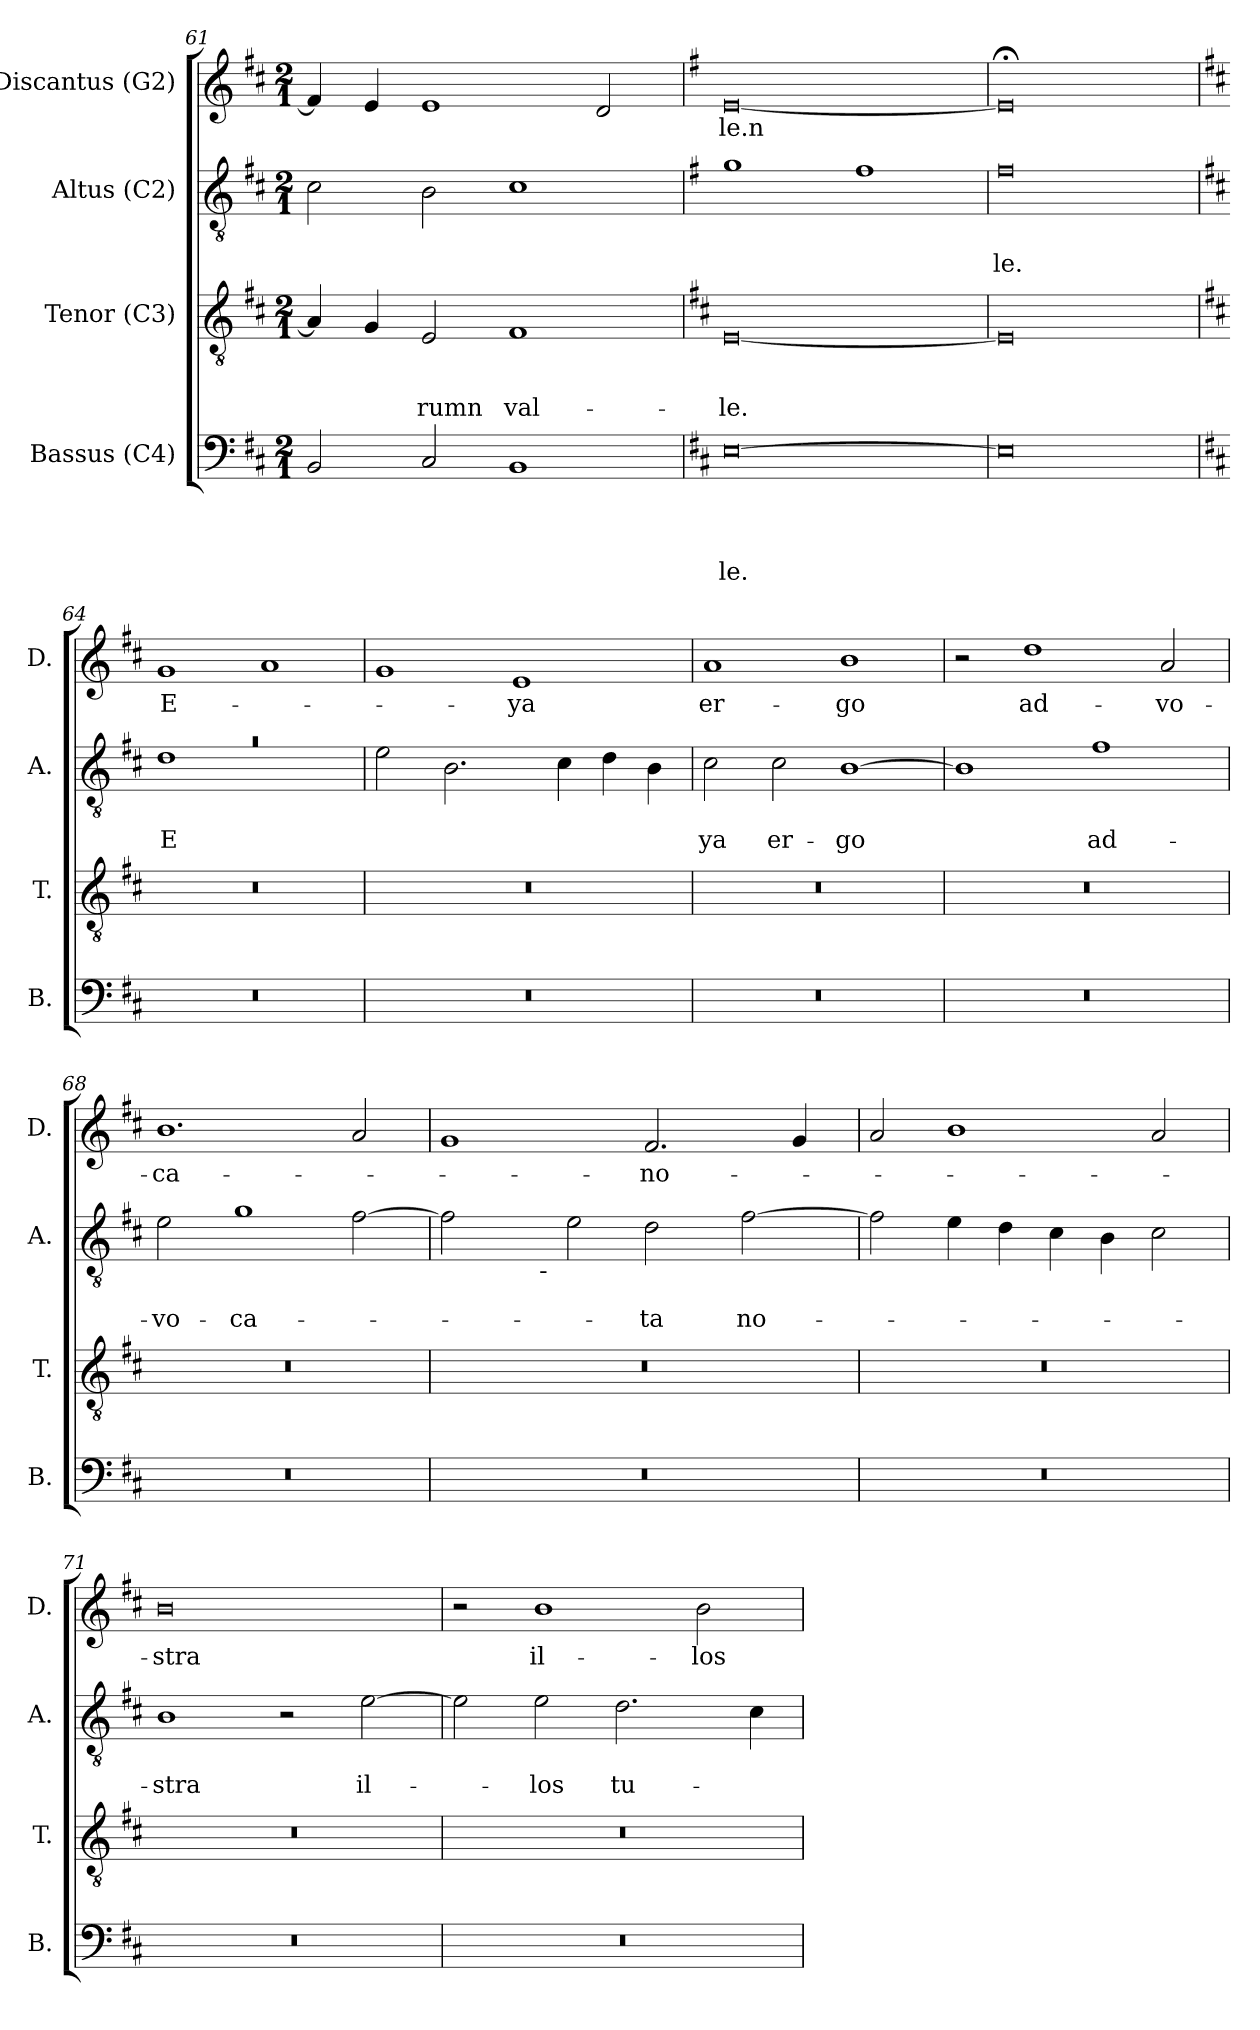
**kern	**text	**text	**text	**text	**kern	**text	**text	**text	**kern	**text	**text	**kern	**text
*part4	*part4	*part4	*part4	*part4	*part3	*part3	*part3	*part3	*part2	*part2	*part2	*part1	*part1
*staff4	*staff4	*staff4	*staff4	*staff4	*staff3	*staff3	*staff3	*staff3	*staff2	*staff2	*staff2	*staff1	*staff1
*I"Bassus (C4)	*	*	*	*	*I"Tenor (C3)	*	*	*	*I"Altus (C2)	*	*	*I"Discantus (G2)	*
*I'B.	*	*	*	*	*I'T.	*	*	*	*I'A.	*	*	*I'D.	*
*clefF4	*	*	*	*	*clefGv2	*	*	*	*clefGv2	*	*	*clefG2	*
*k[f#c#]	*	*	*	*	*k[f#c#]	*	*	*	*k[f#c#]	*	*	*k[f#c#]	*
*D:	*	*	*	*	*D:	*	*	*	*D:	*	*	*D:	*
*M2/1	*	*	*	*	*M2/1	*	*	*	*M2/1	*	*	*M2/1	*
=61	=61	=61	=61	=61	=61	=61	=61	=61	=61	=61	=61	=61	=61
2BB/	.	.	.	.	4A/]	.	.	.	2c#\	.	.	4f#/]	.
.	.	.	.	.	4G/	.	.	.	.	.	.	4e/	.
!	!	!	!	!	!	!	!	!LO:LY:b:rj	!	!	!	!	!
2C#/	.	.	.	.	2E/	.	.	-rumn	2B\	.	.	1e	.
!	!	!	!	!	!	!	!	!LO:LY:b	!	!	!	!	!
1BB	.	.	.	.	1F#	.	.	val-	1c#	.	.	.	.
.	.	.	.	.	.	.	.	.	.	.	.	2d/	.
=62	=62	=62	=62	=62	=62	=62	=62	=62	=62	=62	=62	=62	=62
*	*	*	*	*	*	*	*	*	*k[f#]	*	*	*k[f#]	*
*	*	*	*	*	*	*	*	*	*G:	*	*	*G:	*
!	!	!	!	!LO:LY:b:rj	!	!	!	!LO:LY:b	!	!	!	!	!LO:LY:b:rj
[>0E	.	.	.	-le.	[<0E	.	.	-le.	1g	.	.	[<0e	-le.n
.	.	.	.	.	.	.	.	.	1f#	.	.	.	.
=63	=63	=63	=63	=63	=63	=63	=63	=63	=63	=63	=63	=63	=63
!	!	!	!	!	!	!	!	!	!	!	!LO:LY:b:rj	!	!
0E]	.	.	.	.	0E]	.	.	.	0f#	.	-le.	0e;]	.
!!LO:PB:g=z
=64	=64	=64	=64	=64	=64	=64	=64	=64	=64	=64	=64	=64	=64
*	*	*	*	*	*	*	*	*	*k[f#c#]	*	*	*k[f#c#]	*
*	*	*	*	*	*	*	*	*	*D:	*	*	*D:	*
!	!	!	!	!	!	!	!	!	!LO:N:vis=1	!	!LO:LY:b	!	!LO:LY:b
*	*	*	*	*	*	*	*	*	*^	*	*	*	*
0r	.	.	.	.	0r	.	.	.	0ra	1d	.	E-	1g	E-
.	.	.	.	.	.	.	.	.	.	1ryy	.	.	1a	.
*	*	*	*	*	*	*	*	*	*v	*v	*	*	*	*
=65	=65	=65	=65	=65	=65	=65	=65	=65	=65	=65	=65	=65	=65
0r	.	.	.	.	0r	.	.	.	2e\	.	.	1g	.
.	.	.	.	.	.	.	.	.	2.B\	.	.	.	.
!	!	!	!	!	!	!	!	!	!	!	!	!	!LO:LY:b
.	.	.	.	.	.	.	.	.	.	.	.	1e	-ya
.	.	.	.	.	.	.	.	.	4c#\	.	.	.	.
.	.	.	.	.	.	.	.	.	4d\	.	.	.	.
.	.	.	.	.	.	.	.	.	4B\	.	.	.	.
=66	=66	=66	=66	=66	=66	=66	=66	=66	=66	=66	=66	=66	=66
!	!	!	!	!	!	!	!	!	!	!	!LO:LY:b	!	!LO:LY:b
0r	.	.	.	.	0r	.	.	.	2c#\	.	-ya	1a	er-
!	!	!	!	!	!	!	!	!	!	!	!LO:LY:b	!	!
.	.	.	.	.	.	.	.	.	2c#\	.	er-	.	.
!	!	!	!	!	!	!	!	!	!	!	!LO:LY:b	!	!LO:LY:b
.	.	.	.	.	.	.	.	.	[>1B	.	-go	1b	-go
=67	=67	=67	=67	=67	=67	=67	=67	=67	=67	=67	=67	=67	=67
0r	.	.	.	.	0r	.	.	.	1B]	.	.	2r	.
!	!	!	!	!	!	!	!	!	!	!	!	!	!LO:LY:b
.	.	.	.	.	.	.	.	.	.	.	.	1dd	ad-
!	!	!	!	!	!	!	!	!	!	!	!LO:LY:b	!	!
.	.	.	.	.	.	.	.	.	1f#	.	ad-	.	.
!	!	!	!	!	!	!	!	!	!	!	!	!	!LO:LY:b
.	.	.	.	.	.	.	.	.	.	.	.	2a/	-vo-
=68	=68	=68	=68	=68	=68	=68	=68	=68	=68	=68	=68	=68	=68
!	!	!	!	!	!	!	!	!	!	!	!LO:LY:b	!	!LO:LY:b
0r	.	.	.	.	0r	.	.	.	2e\	.	-vo-	1.b	-ca-
!	!	!	!	!	!	!	!	!	!	!	!LO:LY:b	!	!
.	.	.	.	.	.	.	.	.	1g	.	-ca-	.	.
.	.	.	.	.	.	.	.	.	[<2f#\	.	.	2a/	.
!!LO:LB:g=z
=69	=69	=69	=69	=69	=69	=69	=69	=69	=69	=69	=69	=69	=69
!	!	!	!	!	!	!	!	!	!LO:TX:a:t=-ta	!	!	!	!
*	*	*	*	*	*	*	*	*	*^	*	*	*	*
0r	.	.	.	.	0r	.	.	.	2f#\]	4ryy	.	.	1g	.
.	.	.	.	.	.	.	.	.	.	8ryy	.	.	.	.
.	.	.	.	.	.	.	.	.	.	32ryy	.	.	.	.
!	!	!	!	!	!	!	!	!	!	!LO:TX:b:t=-	!	!	!	!
.	.	.	.	.	.	.	.	.	.	1ryy	.	.	.	.
.	.	.	.	.	.	.	.	.	2e\	.	.	.	.	.
!	!	!	!	!	!	!	!	!	!	!	!	!LO:LY:b	!	!LO:LY:b
.	.	.	.	.	.	.	.	.	2d\	.	.	-ta	2.f#/	-no-
.	.	.	.	.	.	.	.	.	.	2ryy	.	.	.	.
!	!	!	!	!	!	!	!	!	!	!	!	!LO:LY:b	!	!
.	.	.	.	.	.	.	.	.	[>2f#\	.	.	no-	.	.
.	.	.	.	.	.	.	.	.	.	.	.	.	4g/	.
.	.	.	.	.	.	.	.	.	.	16.ryy	.	.	.	.
*	*	*	*	*	*	*	*	*	*v	*v	*	*	*	*
=70	=70	=70	=70	=70	=70	=70	=70	=70	=70	=70	=70	=70	=70
0r	.	.	.	.	0r	.	.	.	2f#\]	.	.	2a/	.
.	.	.	.	.	.	.	.	.	4e\	.	.	1b	.
.	.	.	.	.	.	.	.	.	4d\	.	.	.	.
.	.	.	.	.	.	.	.	.	4c#\	.	.	.	.
.	.	.	.	.	.	.	.	.	4B\	.	.	.	.
.	.	.	.	.	.	.	.	.	2c#\	.	.	2a/	.
=71	=71	=71	=71	=71	=71	=71	=71	=71	=71	=71	=71	=71	=71
!	!	!	!	!	!	!	!	!	!	!	!LO:LY:b	!	!LO:LY:b
0r	.	.	.	.	0r	.	.	.	1B	.	-stra	0b	-stra
.	.	.	.	.	.	.	.	.	2r	.	.	.	.
!	!	!	!	!	!	!	!	!	!	!	!LO:LY:b	!	!
.	.	.	.	.	.	.	.	.	[>2e\	.	il-	.	.
=72	=72	=72	=72	=72	=72	=72	=72	=72	=72	=72	=72	=72	=72
0r	.	.	.	.	0r	.	.	.	2e\]	.	.	2r	.
!	!	!	!	!	!	!	!	!	!	!	!LO:LY:b	!	!LO:LY:b:rj
.	.	.	.	.	.	.	.	.	2e\	.	-los	1b	il-
!	!	!	!	!	!	!	!	!	!	!	!LO:LY:b	!	!
.	.	.	.	.	.	.	.	.	2.d\	.	tu-	.	.
!	!	!	!	!	!	!	!	!	!	!	!	!	!LO:LY:b
.	.	.	.	.	.	.	.	.	.	.	.	2b\	-los
.	.	.	.	.	.	.	.	.	4c#\	.	.	.	.
=	=	=	=	=	=	=	=	=	=	=	=	=	=
*-	*-	*-	*-	*-	*-	*-	*-	*-	*-	*-	*-	*-	*-
